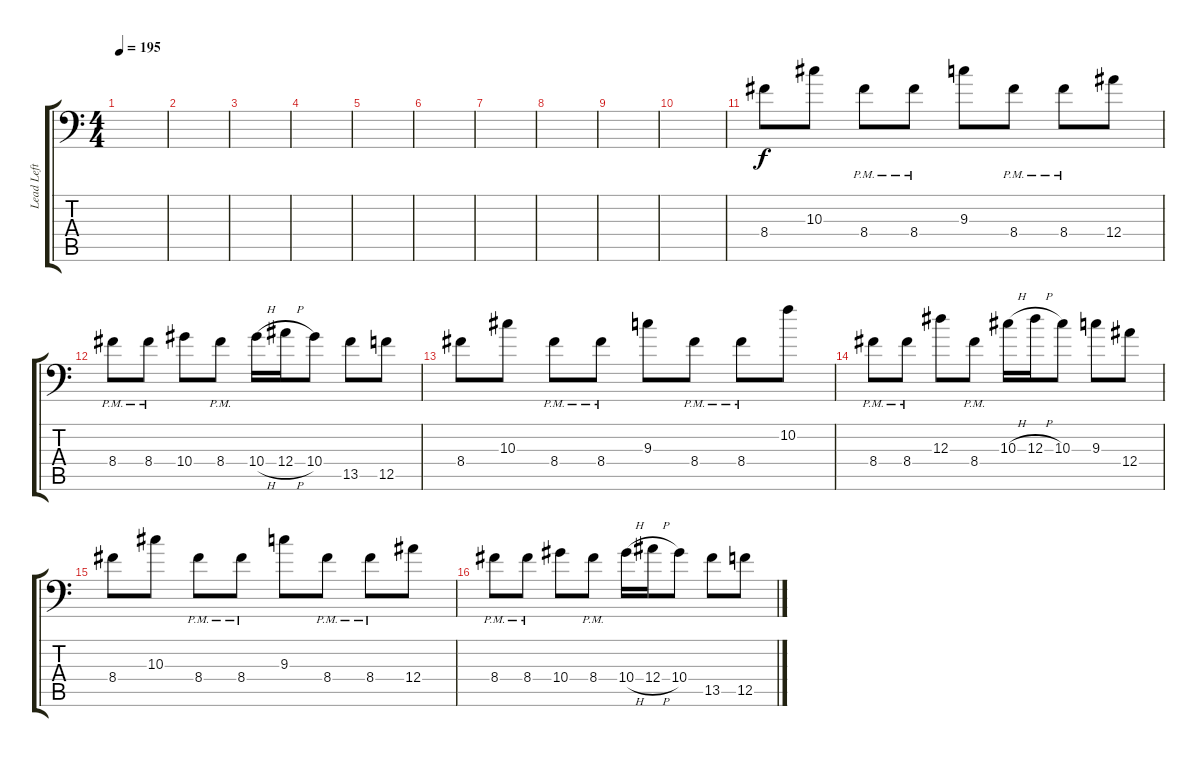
\track ("Lead Left 2" "Lead Left ") {instrument distortionguitar}
\staff {score tabs}
\tuning (C4 G3 Eb3 Bb2 F2 Bb1) {hide}
\ts (4 4)
\tempo 195
\clef f4
\ks c
|
|
|
|
|
|
|
|
|
|
8.4.8 10.3.8 8.4{pm}.8 8.4{pm}.8 9.3.8 8.4{pm}.8 8.4{pm}.8 12.4.8 |
8.4{pm}.8 8.4{pm}.8 10.4.8 8.4{pm}.8 10.4{h}.16 12.4{h}.16 10.4.8 13.5.8 12.5.8 |
8.4.8 10.3.8 8.4{pm}.8 8.4{pm}.8 9.3.8 8.4{pm}.8 8.4{pm}.8 10.2.8 |
8.4{pm}.8 8.4{pm}.8 12.3.8 8.4{pm}.8 10.3{h}.16 12.3{h}.16 10.3.8 9.3.8 12.4.8 |
8.4.8 10.3.8 8.4{pm}.8 8.4{pm}.8 9.3.8 8.4{pm}.8 8.4{pm}.8 12.4.8 |
8.4{pm}.8 8.4{pm}.8 10.4.8 8.4{pm}.8 10.4{h}.16 12.4{h}.16 10.4.8 13.5.8 12.5.8
